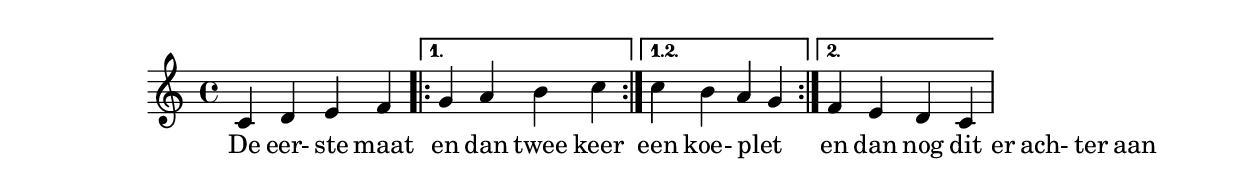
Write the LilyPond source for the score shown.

\version "1.3.146"

\score{
	<
		  \context Staff \notes\relative c'{ 
			  c d e f
			  \repeat "volta" 2 { g a b c }
			  \alternative { { c b a g } { f e d c } }
		  }
		  \context Lyrics \lyrics {
			  De eer- ste < { maat } { moet } >
			  \repeat fold 2 { }
			  \alternative {
				  { en dan twee keer } 
				  { een koe- plet _ } 
			  }
			  en dan nog dit er ach- ter aan
		  }
	>
}
